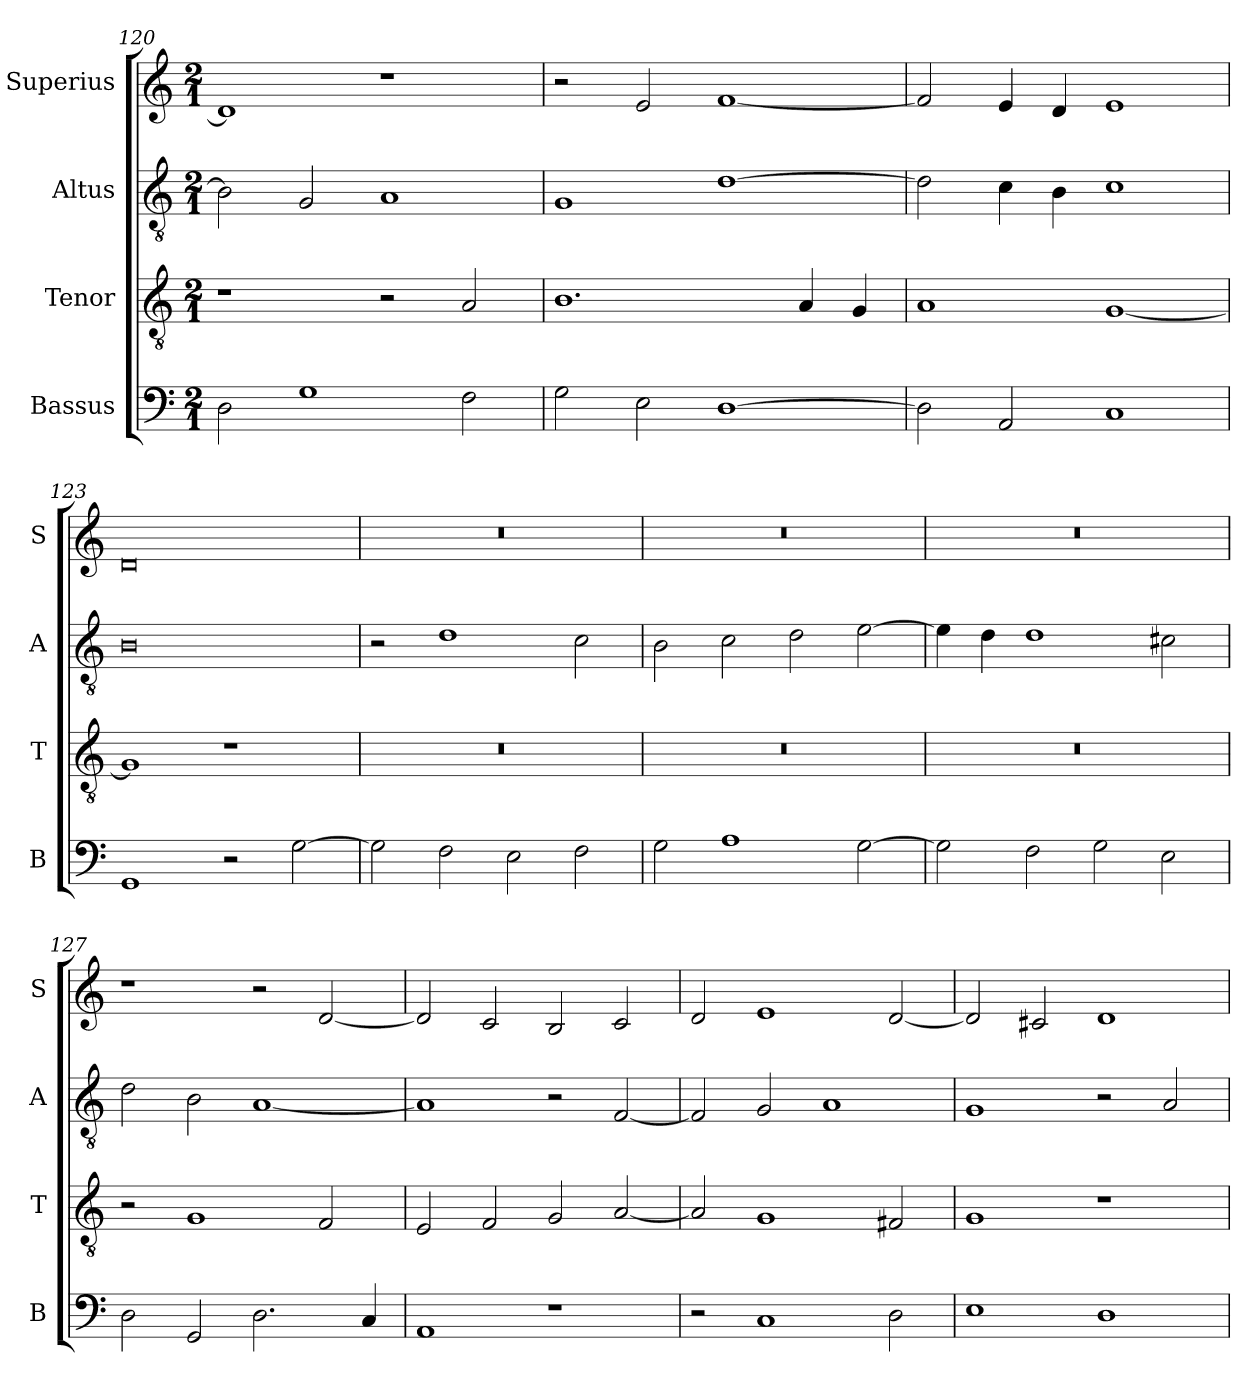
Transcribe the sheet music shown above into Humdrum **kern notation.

**kern	**kern	**kern	**kern
*part4	*part3	*part2	*part1
*staff4	*staff3	*staff2	*staff1
*I"Bassus	*I"Tenor	*I"Altus	*I"Superius
*I'B	*I'T	*I'A	*I'S
*clefF4	*clefGv2	*clefGv2	*clefG2
*k[]	*k[]	*k[]	*k[]
*C:	*C:	*C:	*C:
*M2/1	*M2/1	*M2/1	*M2/1
=120	=120	=120	=120
2D	1r	2B]	1d]
1G	.	2G	.
.	2r	1A	1r
2F	2A	.	.
=121	=121	=121	=121
2G	1.B	1G	2r
2E	.	.	2e
[1D	.	[1d	[1f
.	4A	.	.
.	4G	.	.
=122	=122	=122	=122
2D]	1A	2d]	2f]
2AA	.	4c	4e
.	.	4B	4d
1C	[1G	1c	1e
=123	=123	=123	=123
1GG	1G]	0B	0d
2r	1r	.	.
[2G	.	.	.
=124	=124	=124	=124
2G]	0r	2r	0r
2F	.	1d	.
2E	.	.	.
2F	.	2c	.
=125	=125	=125	=125
2G	0r	2B	0r
1A	.	2c	.
.	.	2d	.
[2G	.	[2e	.
=126	=126	=126	=126
2G]	0r	4e]	0r
.	.	4d	.
2F	.	1d	.
2G	.	.	.
2E	.	2c#X	.
=127	=127	=127	=127
2D	2r	2d	1r
2GG	1G	2B	.
2.D	.	[1A	2r
.	2F	.	[2d
4C	.	.	.
=128	=128	=128	=128
1AA	2E	1A]	2d]
.	2F	.	2c
1r	2G	2r	2B
.	[2A	[2F	2c
=129	=129	=129	=129
2r	2A]	2F]	2d
1C	1G	2G	1e
.	.	1A	.
2D	2F#X	.	[2d
=130	=130	=130	=130
1E	1G	1G	2d]
.	.	.	2c#X
1D	1r	2r	1d
.	.	2A	.
=	=	=	=
*-	*-	*-	*-
